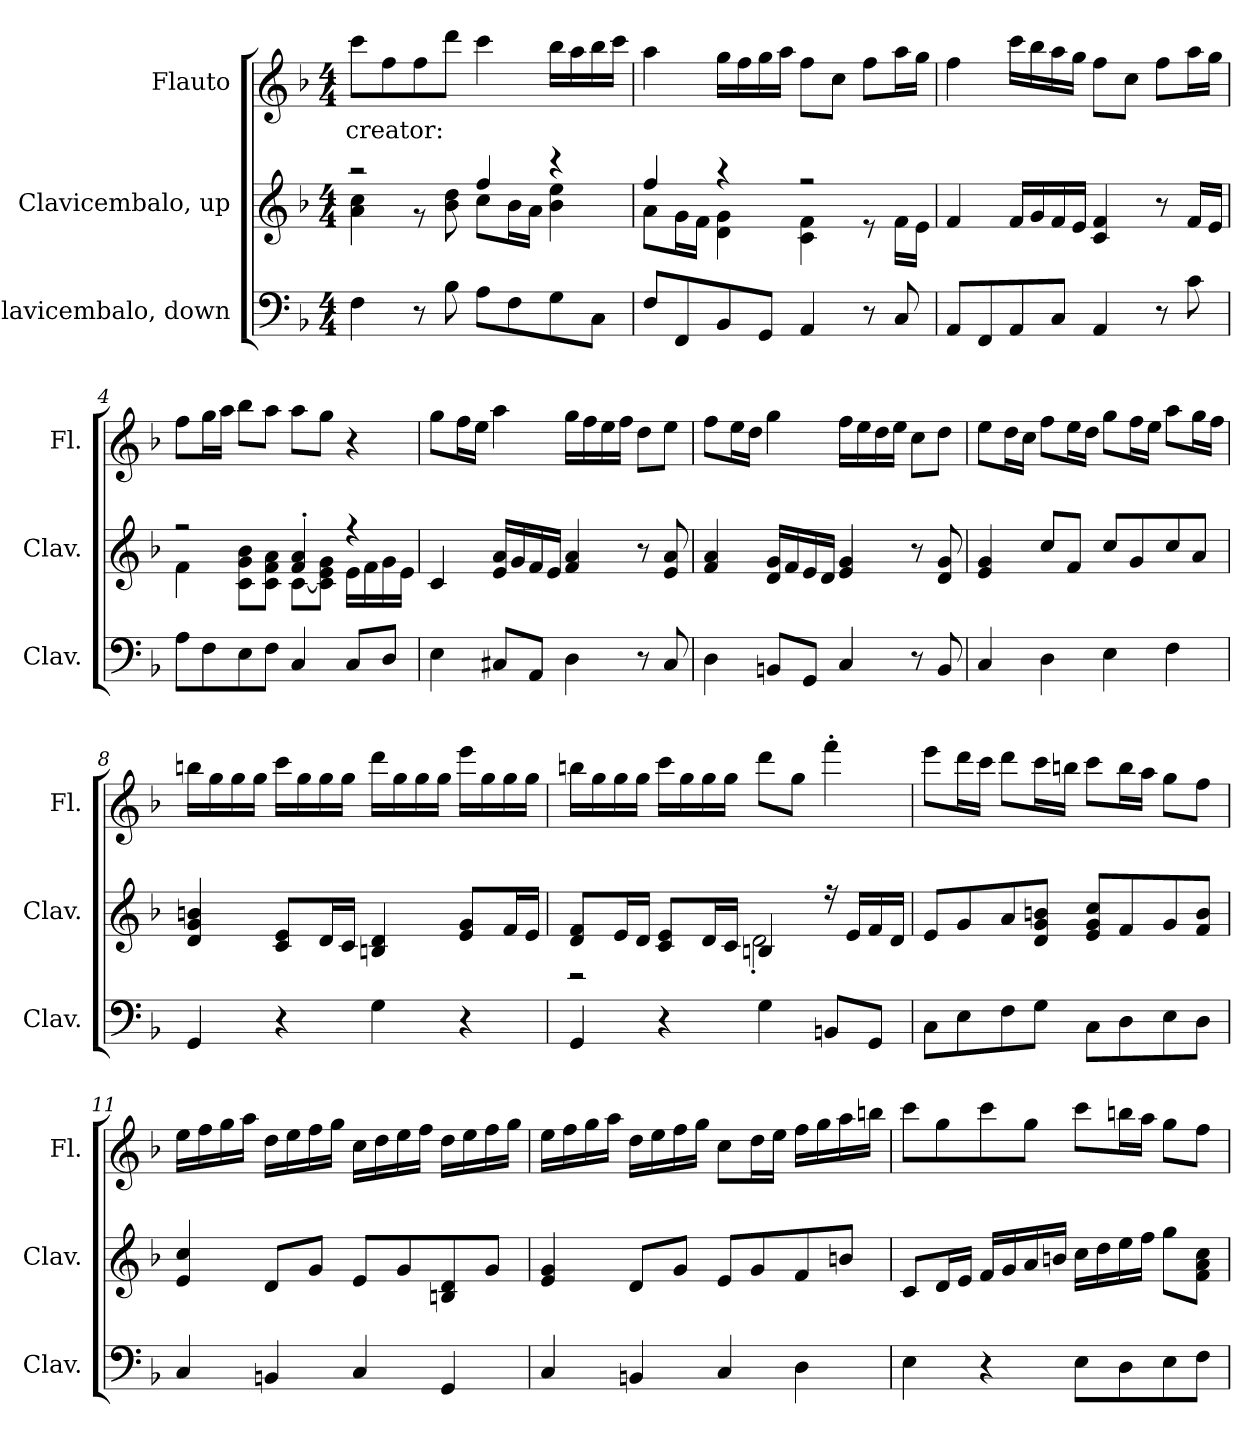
**kern	**kern	**kern	**text
*part3	*part2	*part1	*part1
*staff3	*staff2	*staff1	*staff1
*I"Clavicembalo, down	*I"Clavicembalo, up	*I"Flauto	*
*I'Clav.	*I'Clav.	*I'Fl.	*
*clefF4	*clefG2	*clefG2	*
*k[b-]	*k[b-]	*k[b-]	*
*M4/4	*M4/4	*M4/4	*
*MM108	*MM108	*MM108	*
=1	=1	=1	=1
*	*^	*	*
4F\	2r	4a\ 4cc\	8ccc\L	creator:
.	.	.	8ff\	.
8r	.	8r	8ff\	.
8B-\	.	8b-\ 8dd\	8ddd\J	.
8A\L	4ff/	8cc\L	4ccc\	.
8F\	.	16b-\L	.	.
.	.	16a\JJ	.	.
8G\	4r	4b-\ 4ee\	16bb-\LL	.
.	.	.	16aa\	.
8C\J	.	.	16bb-\	.
.	.	.	16ccc\JJ	.
=2	=2	=2	=2	=2
8F/L	4ff/	8a\L	4aa\	.
8FF/	.	16g\L	.	.
.	.	16f\JJ	.	.
8BB-/	4r	4d\ 4g\	16gg\LL	.
.	.	.	16ff\	.
8GG/J	.	.	16gg\	.
.	.	.	16aa\JJ	.
4AA/	2r	4c\ 4f\	8ff\L	.
.	.	.	8cc\J	.
8r	.	8r	8ff\L	.
8C/	.	16f\LL	16aa\L	.
.	.	16e\JJ	16gg\JJ	.
*	*v	*v	*	*
!!LO:LB:g=z
=3	=3	=3	=3
8AA/L	4f/	4ff\	.
8FF/	.	.	.
8AA/	16f/LL	16ccc\LL	.
.	16g/	16bb-\	.
8C/J	16f/	16aa\	.
.	16e/JJ	16gg\JJ	.
4AA/	4c/ 4f/	8ff\L	.
.	.	8cc\J	.
8r	8r	8ff\L	.
8c\	16f/LL	16aa\L	.
.	16e/JJ	16gg\JJ	.
=4	=4	=4	=4
*	*^	*	*
8A\L	2r	4f\	8ff\L	.
8F\	.	.	16gg\L	.
.	.	.	16aa\JJ	.
8E\	.	8c\ 8g\ 8b-\L	8bb-\L	.
8F\J	.	8c\ 8f\ 8a\J	8aa\J	.
4C/	4f/' 4a/'	[8c\L	8aa\L	.
.	.	8c\] 8e\ 8g\J	8gg\J	.
8C/L	4r	16e\LL	4r	.
.	.	16f\	.	.
8D/J	.	16g\	.	.
.	.	16e\JJ	.	.
*	*v	*v	*	*
=5	=5	=5	=5
4E\	4c/	8gg\L	.
.	.	16ff\L	.
.	.	16ee\JJ	.
8C#X/L	16e/ 16a/LL	4aa\	.
.	16g/	.	.
8AA/J	16f/	.	.
.	16e/JJ	.	.
4D\	4f/ 4a/	16gg\LL	.
.	.	16ff\	.
.	.	16ee\	.
.	.	16ff\JJ	.
8r	8r	8dd\L	.
8C#/	8e/ 8a/	8ee\J	.
!!LO:LB:g=z
=6	=6	=6	=6
4D\	4f/ 4a/	8ff\L	.
.	.	16ee\L	.
.	.	16dd\JJ	.
8BBn/L	16d/ 16g/LL	4gg\	.
.	16f/	.	.
8GG/J	16e/	.	.
.	16d/JJ	.	.
4C/	4e/ 4g/	16ff\LL	.
.	.	16ee\	.
.	.	16dd\	.
.	.	16ee\JJ	.
8r	8r	8cc\L	.
8BB/	8d/ 8g/	8dd\J	.
=7	=7	=7	=7
4C/	4e/ 4g/	8ee\L	.
.	.	16dd\L	.
.	.	16cc\JJ	.
4D\	8cc/L	8ff\L	.
.	8f/J	16ee\L	.
.	.	16dd\JJ	.
4E\	8cc/L	8gg\L	.
.	8g/	16ff\L	.
.	.	16ee\JJ	.
4F\	8cc/	8aa\L	.
.	8a/J	16gg\L	.
.	.	16ff\JJ	.
=8	=8	=8	=8
4GG/	4d/ 4g/ 4bn/	16bbn\LL	.
.	.	16gg\	.
.	.	16gg\	.
.	.	16gg\JJ	.
4r	8c/ 8e/L	16ccc\LL	.
.	.	16gg\	.
.	16d/L	16gg\	.
.	16c/JJ	16gg\JJ	.
4G\	4Bn/ 4d/	16ddd\LL	.
.	.	16gg\	.
.	.	16gg\	.
.	.	16gg\JJ	.
4r	8e/ 8g/L	16eee\LL	.
.	.	16gg\	.
.	16f/L	16gg\	.
.	16e/JJ	16gg\JJ	.
!!LO:LB:g=z
=9	=9	=9	=9
*	*^	*	*
4GG/	8d/ 8f/L	2r	16bbn\LL	.
.	.	.	16gg\	.
.	16e/L	.	16gg\	.
.	16d/JJ	.	16gg\JJ	.
4r	8c/ 8e/L	.	16ccc\LL	.
.	.	.	16gg\	.
.	16d/L	.	16gg\	.
.	16c/JJ	.	16gg\JJ	.
4G\	4Bn/	2d'\	8ddd\L	.
.	.	.	8gg\J	.
8BBn/L	16r	.	4fff'\	.
.	16e/LL	.	.	.
8GG/J	16f/	.	.	.
.	16d/JJ	.	.	.
*	*v	*v	*	*
=10	=10	=10	=10
8C\L	8e/L	8eee\L	.
8E\	8g/	16ddd\L	.
.	.	16ccc\JJ	.
8F\	8a/	8ddd\L	.
8G\J	8d/ 8g/ 8bn/J	16ccc\L	.
.	.	16bbn\JJ	.
8C\L	8e/ 8g/ 8cc/L	8ccc\L	.
8D\	8f/	16bb\L	.
.	.	16aa\JJ	.
8E\	8g/	8gg\L	.
8D\J	8f/ 8b/J	8ff\J	.
!!LO:PB:g=z
=11	=11	=11	=11
4C/	4e/ 4cc/	16ee\LL	.
.	.	16ff\	.
.	.	16gg\	.
.	.	16aa\JJ	.
4BBn/	8d/L	16dd\LL	.
.	.	16ee\	.
.	8g/J	16ff\	.
.	.	16gg\JJ	.
4C/	8e/L	16cc\LL	.
.	.	16dd\	.
.	8g/	16ee\	.
.	.	16ff\JJ	.
4GG/	8Bn/ 8d/	16dd\LL	.
.	.	16ee\	.
.	8g/J	16ff\	.
.	.	16gg\JJ	.
=12	=12	=12	=12
4C/	4e/ 4g/	16ee\LL	.
.	.	16ff\	.
.	.	16gg\	.
.	.	16aa\JJ	.
4BBn/	8d/L	16dd\LL	.
.	.	16ee\	.
.	8g/J	16ff\	.
.	.	16gg\JJ	.
4C/	8e/L	8cc\L	.
.	8g/	16dd\L	.
.	.	16ee\JJ	.
4D\	8f/	16ff\LL	.
.	.	16gg\	.
.	8bn/J	16aa\	.
.	.	16bbn\JJ	.
!!LO:LB:g=z
=13	=13	=13	=13
4E\	8c/L	8ccc\L	.
.	16d/L	8gg\	.
.	16e/JJ	.	.
4r	16f/LL	8ccc\	.
.	16g/	.	.
.	16a/	8gg\J	.
.	16bn/JJ	.	.
8E\L	16cc\LL	8ccc\L	.
.	16dd\	.	.
8D\	16ee\	16bbn\L	.
.	16ff\JJ	16aa\JJ	.
8E\	8gg\L	8gg\L	.
8F\J	8f\ 8a\ 8cc\J	8ff\J	.
=	=	=	=
*-	*-	*-	*-
